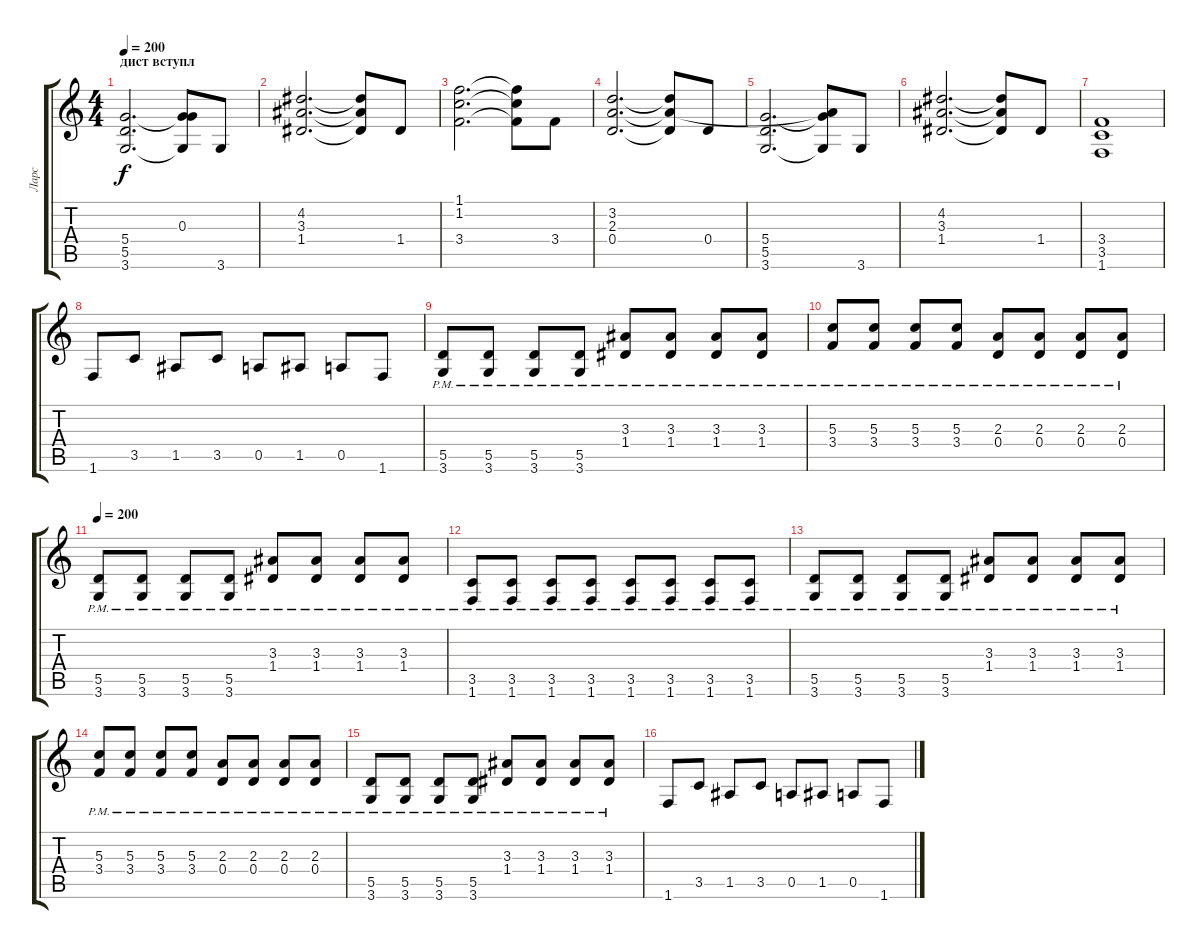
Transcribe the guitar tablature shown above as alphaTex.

\track ("Ларс" "Ларс") {instrument distortionguitar}
\staff {score tabs}
\tuning (E4 B3 G3 D3 A2 E2) {hide}
\ts (4 4)
\section ("" "дист вступл")
\tempo 200
\clef g2
\ks c
(5.4 5.5 3.6).2{d dy f} (0.3 5.4{t} 3.6{t}).8 3.6.8 |
(4.2 3.3 1.4).2{d} (4.2{t} 3.3{t} 1.4{t}).8 1.4.8 |
(1.1 1.2 3.4).2{d} (1.1{t} 1.2{t} 3.4{t}).8 3.4.8 |
(3.2 2.3 0.4).2{d} (3.2{t} 2.3{t} 0.4{t}).8 0.4.8 |
(5.4 5.5 3.6).2{d} (2.3{t} 5.4{t} 3.6{t}).8 3.6.8 |
(4.2 3.3 1.4).2{d} (4.2{t} 3.3{t} 1.4{t}).8 1.4.8 |
(3.4 3.5 1.6).1 |
1.6.8 3.5.8 1.5.8 3.5.8 0.5.8 1.5.8 0.5.8 1.6.8 |
(5.5{pm} 3.6{pm}).8 (5.5{pm} 3.6{pm}).8 (5.5{pm} 3.6{pm}).8 (5.5{pm} 3.6{pm}).8 (3.3{pm} 1.4{pm}).8 (3.3{pm} 1.4{pm}).8 (3.3{pm} 1.4{pm}).8 (3.3{pm} 1.4{pm}).8 |
(5.3{pm} 3.4{pm}).8 (5.3{pm} 3.4{pm}).8 (5.3{pm} 3.4{pm}).8 (5.3{pm} 3.4{pm}).8 (2.3{pm} 0.4{pm}).8 (2.3{pm} 0.4{pm}).8 (2.3{pm} 0.4{pm}).8 (2.3{pm} 0.4{pm}).8 |
\tempo 200
(5.5{pm} 3.6{pm}).8 (5.5{pm} 3.6{pm}).8 (5.5{pm} 3.6{pm}).8 (5.5{pm} 3.6{pm}).8 (3.3{pm} 1.4{pm}).8 (3.3{pm} 1.4{pm}).8 (3.3{pm} 1.4{pm}).8 (3.3{pm} 1.4{pm}).8 |
(3.5{pm} 1.6{pm}).8 (3.5{pm} 1.6{pm}).8 (3.5{pm} 1.6{pm}).8 (3.5{pm} 1.6{pm}).8 (3.5{pm} 1.6{pm}).8 (3.5{pm} 1.6{pm}).8 (3.5{pm} 1.6{pm}).8 (3.5{pm} 1.6{pm}).8 |
(5.5{pm} 3.6{pm}).8 (5.5{pm} 3.6{pm}).8 (5.5{pm} 3.6{pm}).8 (5.5{pm} 3.6{pm}).8 (3.3{pm} 1.4{pm}).8 (3.3{pm} 1.4{pm}).8 (3.3{pm} 1.4{pm}).8 (3.3{pm} 1.4{pm}).8 |
(5.3{pm} 3.4{pm}).8 (5.3{pm} 3.4{pm}).8 (5.3{pm} 3.4{pm}).8 (5.3{pm} 3.4{pm}).8 (2.3{pm} 0.4{pm}).8 (2.3{pm} 0.4{pm}).8 (2.3{pm} 0.4{pm}).8 (2.3{pm} 0.4{pm}).8 |
(5.5{pm} 3.6{pm}).8 (5.5{pm} 3.6{pm}).8 (5.5{pm} 3.6{pm}).8 (5.5{pm} 3.6{pm}).8 (3.3{pm} 1.4{pm}).8 (3.3{pm} 1.4{pm}).8 (3.3{pm} 1.4{pm}).8 (3.3{pm} 1.4{pm}).8 |
1.6.8 3.5.8 1.5.8 3.5.8 0.5.8 1.5.8 0.5.8 1.6.8
